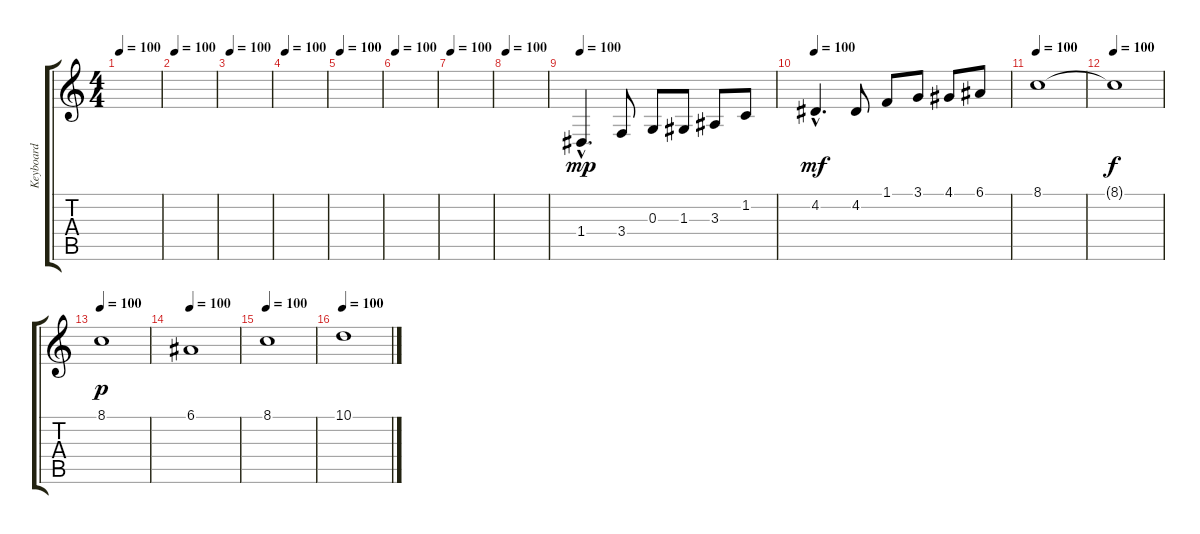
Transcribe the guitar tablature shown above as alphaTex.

\track ("Keyboard" "Keyboard") {instrument stringensemble1}
\staff {score tabs}
\tuning (E4 B3 G3 D3 A2 D2) {hide}
\ts (4 4)
\tempo 100
\clef g2
\ks c
|
\tempo 100
|
\tempo 100
|
\tempo 100
|
\tempo 100
|
\tempo 100
|
\tempo 100
|
\tempo 100
|
\tempo 100
1.4{hac}.4{d dy mp} 3.4.8 0.3.8 1.3.8 3.3.8 1.2.8 |
\tempo 100
4.2{hac}.4{d dy mf} 4.2.8 1.1.8 3.1.8 4.1.8 6.1.8 |
\tempo 100
8.1.1 |
\tempo 100
8.1{t}.1{dy f} |
\tempo 100
8.1.1{dy p} |
\tempo 100
6.1.1 |
\tempo 100
8.1.1 |
\tempo 100
10.1.1
